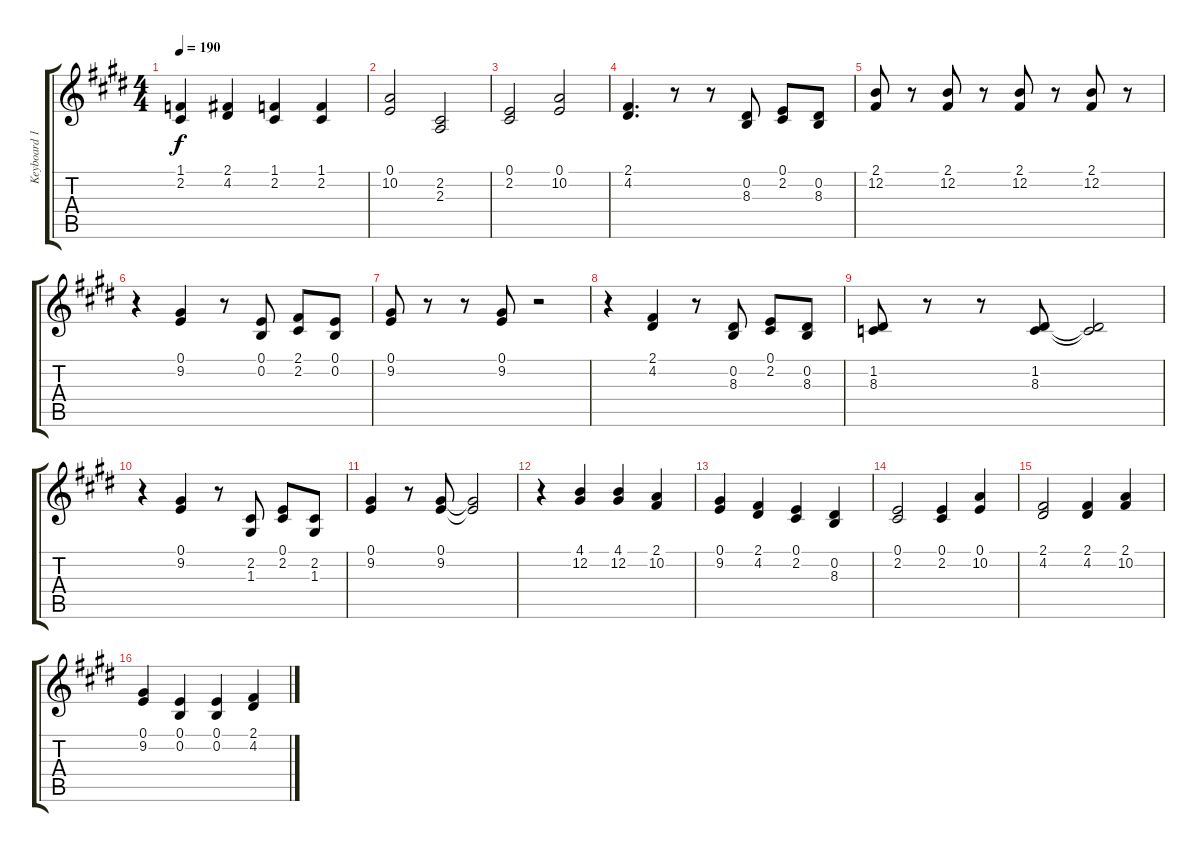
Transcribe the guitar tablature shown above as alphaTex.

\track ("Keyboard 1" "Keyboard 1") {instrument synthbrass1}
\staff {score tabs}
\tuning (E4 B3 G3 D3 A2 E2) {hide}
\ts (4 4)
\tempo 190
\clef g2
\ks e
(1.1 2.2).4{dy f} (2.1 4.2).4 (1.1 2.2).4 (1.1 2.2).4 |
(0.1 10.2).2 (2.2 2.3).2 |
(0.1 2.2).2 (0.1 10.2).2 |
(2.1 4.2).4{d} r.8 r.8 (0.2 8.3).8 (0.1 2.2).8 (0.2 8.3).8 |
(2.1 12.2).8 r.8 (2.1 12.2).8 r.8 (2.1 12.2).8 r.8 (2.1 12.2).8 r.8 |
r.4 (0.1 9.2).4 r.8 (0.1 0.2).8 (2.1 2.2).8 (0.1 0.2).8 |
(0.1 9.2).8 r.8 r.8 (0.1 9.2).8 r.2 |
r.4 (2.1 4.2).4 r.8 (0.2 8.3).8 (0.1 2.2).8 (0.2 8.3).8 |
(1.2 8.3).8 r.8 r.8 (1.2 8.3).8 (1.2{t} 8.3{t}).2 |
r.4 (0.1 9.2).4 r.8 (2.2 1.3).8 (0.1 2.2).8 (2.2 1.3).8 |
(0.1 9.2).4 r.8 (0.1 9.2).8 (0.1{t} 9.2{t}).2 |
r.4 (4.1 12.2).4 (4.1 12.2).4 (2.1 10.2).4 |
(0.1 9.2).4 (2.1 4.2).4 (0.1 2.2).4 (0.2 8.3).4 |
(0.1 2.2).2 (0.1 2.2).4 (0.1 10.2).4 |
(2.1 4.2).2 (2.1 4.2).4 (2.1 10.2).4 |
(0.1 9.2).4 (0.1 0.2).4 (0.1 0.2).4 (2.1 4.2).4
